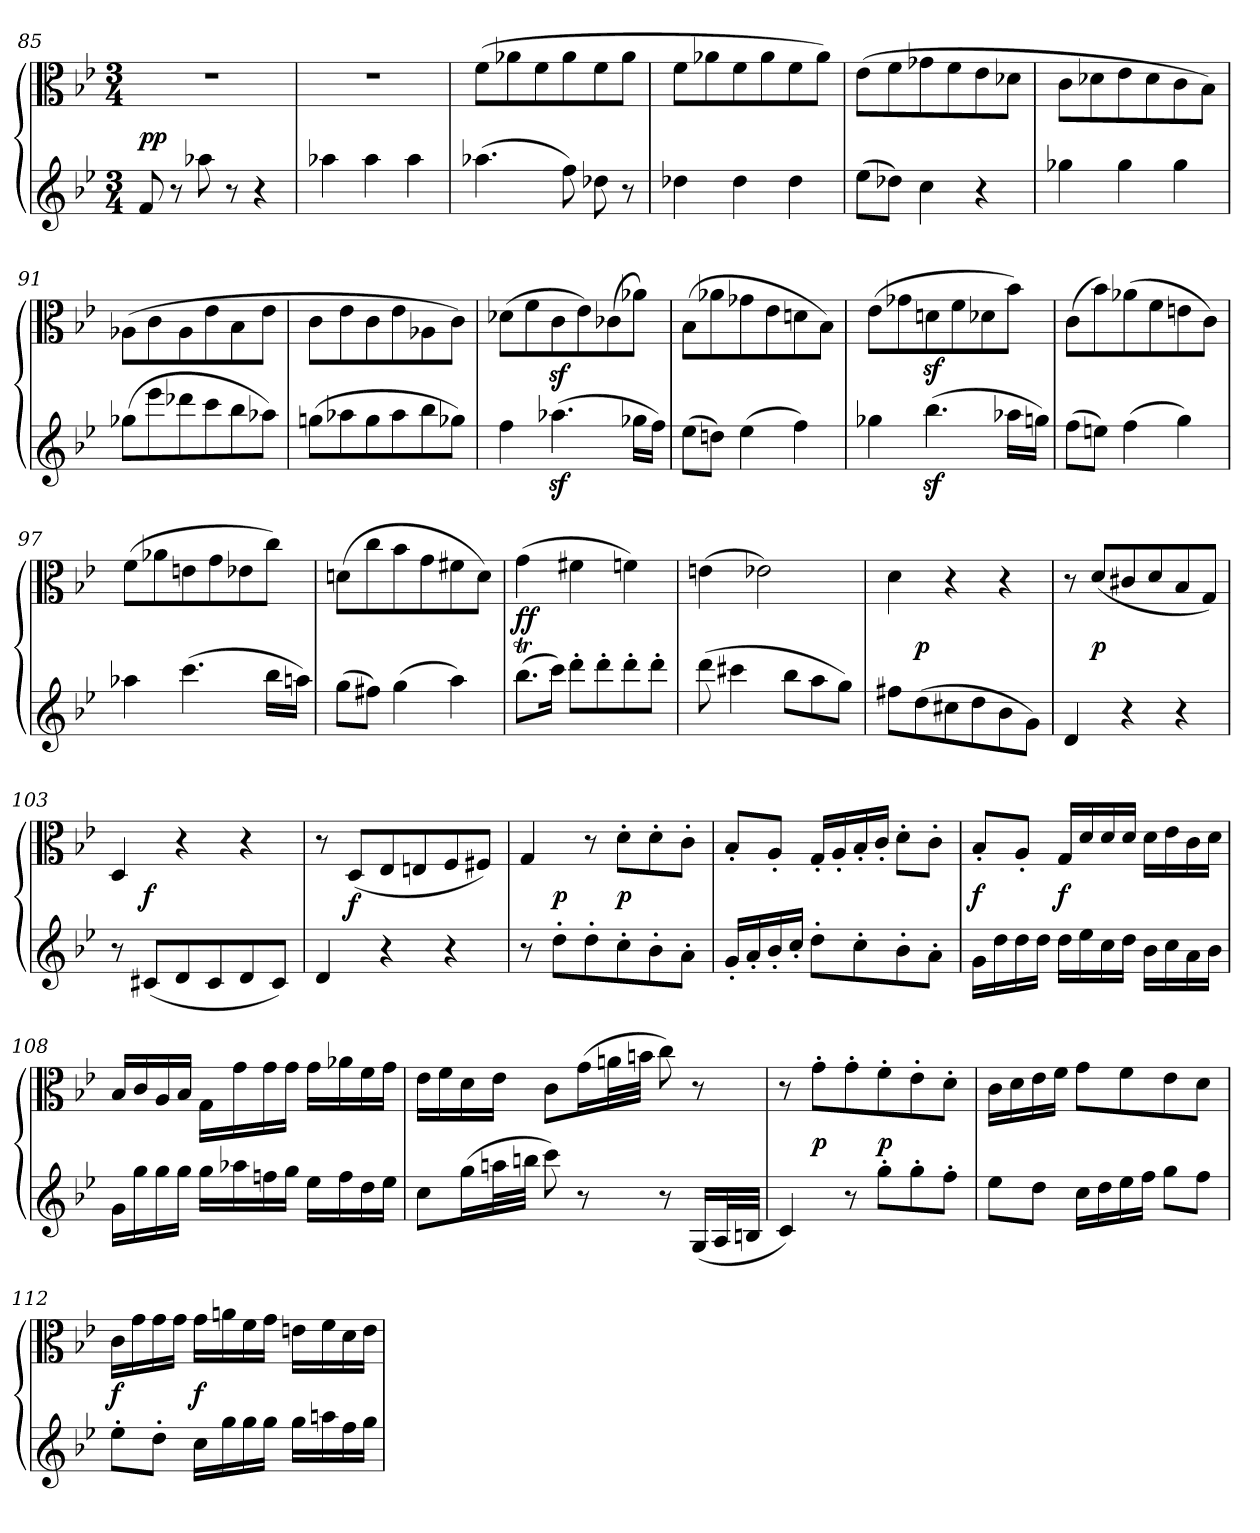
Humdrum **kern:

**kern	**kern	**dynam
*part1	*part1	*part1
*staff2	*staff1	*staff1/2
*clefG2	*clefC3	*
*k[b-e-]	*k[b-e-]	*
*B-:	*B-:	*
*M3/4	*M3/4	*
=85	=85	=85
8f/	2.r	pp
8r	.	.
8aa-X\	.	.
8r	.	.
4r	.	.
=86	=86	=86
4aa-X\	2.r	.
4aa-\	.	.
4aa-\	.	.
=87	=87	=87
(4.aa-X\	(8f\L	.
.	8a-X\	.
.	8f\	.
8ff\)	8a-\	.
8dd-X\	8f\	.
8r	8a-\J	.
=88	=88	=88
4dd-X\	8f\L	.
.	8a-X\	.
4dd-\	8f\	.
.	8a-\	.
4dd-\	8f\	.
.	8a-\J)	.
=89	=89	=89
(8ee-\L	(8e-\L	.
8dd-X\J)	8f\	.
4cc\	8g-X\	.
.	8f\	.
4r	8e-\	.
.	8d-X\J	.
=90	=90	=90
4gg-X\	8c\L	.
.	8d-X\	.
4gg-\	8e-\	.
.	8d-\	.
4gg-\	8c\	.
.	8B-\J)	.
=91	=91	=91
(8gg-X\L	(8A-X\L	.
8eee-\	8c\	.
8ddd-X\	8A-\	.
8ccc\	8e-\	.
8bb-\	8B-\	.
8aa-X\J)	8e-\J	.
=92	=92	=92
(8ggn\L	8c\L	.
8aa-X\	8e-\	.
8gg\	8c\	.
8aa-\	8e-\	.
8bb-\	8A-X\	.
8gg-X\J)	8c\J)	.
=93	=93	=93
4ff\	(8d-X\L	.
.	8f\	.
(4.aa-Xz\	8cz\	.
.	8e-\)	.
.	(8c-X\	.
16gg-X\LL	8a-X\J)	.
16ff\JJ)	.	.
=94	=94	=94
(8ee-\L	(8B-\L	.
8ddn\J)	8a-X\	.
(4ee-\	8g-X\	.
.	8e-\	.
4ff\)	8dn\	.
.	8B-\J)	.
=95	=95	=95
4gg-X\	(8e-\L	.
.	8g-X\	.
(4.bb-z\	8dnz\	.
.	8f\	.
.	8d-X\	.
16aa-X\LL	8b-\J)	.
16ggn\JJ)	.	.
=96	=96	=96
(8ff\L	(8c\L	.
8een\J)	8b-\)	.
(4ff\	(8a-X\	.
.	8f\	.
4gg\)	8en\	.
.	8c\J)	.
=97	=97	=97
4aa-X\	(8f\L	.
.	8a-X\	.
(4.ccc\	8en\	fp fp
.	8g\	.
.	8e-X\	.
16bb-\LL	8cc\J)	.
16aan\JJ)	.	.
=98	=98	=98
(8gg\L	(8dn\L	.
8ff#X\J)	8cc\	.
(4gg\	8b-\	.
.	8g\	.
4aa\)	8f#X\	.
.	8d\J)	.
=99	=99	=99
(8.bb-T\L	(4g\	f f
16ccc\Jk)	.	.
8ddd'\L	4f#X\	.
8ddd'\	.	.
8ddd'\	4fn\)	.
8ddd'\J	.	.
=100	=100	=100
(8ddd\	(4en\	.
4ccc#X\	.	.
.	2e-X\)	.
8bb-\L	.	.
8aa\	.	.
8gg\J)	.	.
=101	=101	=101
8ff#X\L	4d\	.
(8dd\	.	p
8cc#X\	4r	.
8dd\	.	.
8b-\	4r	.
8g\J)	.	.
=102	=102	=102
4d/	8r	.
.	(8d/L	p
4r	8c#X/	.
.	8d/	.
4r	8B-/	.
.	8G/J)	.
=103	=103	=103
8r	4D/	.
(8c#X/L	.	f
8d/	4r	.
8c#/	.	.
8d/	4r	.
8c#/J)	.	.
=104	=104	=104
4d/	8r	.
.	(8D/L	f
4r	8E-/	.
.	8En/	.
4r	8F/	.
.	8F#X/J)	.
=105	=105	=105
8r	4G/	.
8dd'\L	.	p
8dd'\	8r	.
8cc'\	8d'\L	p
8b-'\	8d'\	.
8a'\J	8c'\J	.
=106	=106	=106
16g'/LL	8B-'/L	.
16a'/	.	.
16b-'/	8A'/J	.
16cc'/JJ	.	.
8dd'\L	16G'/LL	.
.	16A'/	.
8cc'\	16B-'/	.
.	16c'/JJ	.
8b-'\	8d'\L	.
8a'\J	8c'\J	.
=107	=107	=107
16g\LL	8B-'/L	f
16dd\	.	.
16dd\	8A'/J	.
16dd\JJ	.	.
16dd\LL	16G/LL	f
16ee-\	16d/	.
16cc\	16d/	.
16dd\JJ	16d/JJ	.
16b-\LL	16d\LL	.
16cc\	16e-\	.
16a\	16c\	.
16b-\JJ	16d\JJ	.
=108	=108	=108
16g\LL	16B-/LL	.
16gg\	16c/	.
16gg\	16A/	.
16gg\JJ	16B-/JJ	.
16gg\LL	16G\LL	.
16aa-X\	16g\	.
16ffn\	16g\	.
16gg\JJ	16g\JJ	.
16ee-\LL	16g\LL	.
16ff\	16a-X\	.
16dd\	16f\	.
16ee-\JJ	16g\JJ	.
=109	=109	=109
8cc\L	16e-\LL	.
.	16f\	.
(16gg\L	16d\	.
32aan\L	16e-\JJ	.
32bbn\JJJ	.	.
8ccc\)	8c\L	.
8r	(16g\L	.
.	32an\L	.
.	32bn\JJJ	.
8r	8cc\)	.
(16G/LL	8r	.
32A/L	.	.
32Bn/JJJ	.	.
=110	=110	=110
4c/)	8r	.
.	8g'\L	p
8r	8g'\	.
8gg'\L	8f'\	p
8gg'\	8e-'\	.
8ff'\J	8d'\J	.
=111	=111	=111
8ee-\L	16c\LL	.
.	16d\	.
8dd\J	16e-\	.
.	16f\JJ	.
16cc\LL	8g\L	.
16dd\	.	.
16ee-\	8f\	.
16ff\JJ	.	.
8gg\L	8e-\	.
8ff\J	8d\J	.
=112	=112	=112
8ee-'\L	16c\LL	f
.	16g\	.
8dd'\J	16g\	.
.	16g\JJ	.
16cc\LL	16g\LL	f
16gg\	16an\	.
16gg\	16f\	.
16gg\JJ	16g\JJ	.
16gg\LL	16en\LL	.
16aan\	16f\	.
16ff\	16d\	.
16gg\JJ	16e\JJ	.
=	=	=
*-	*-	*-
